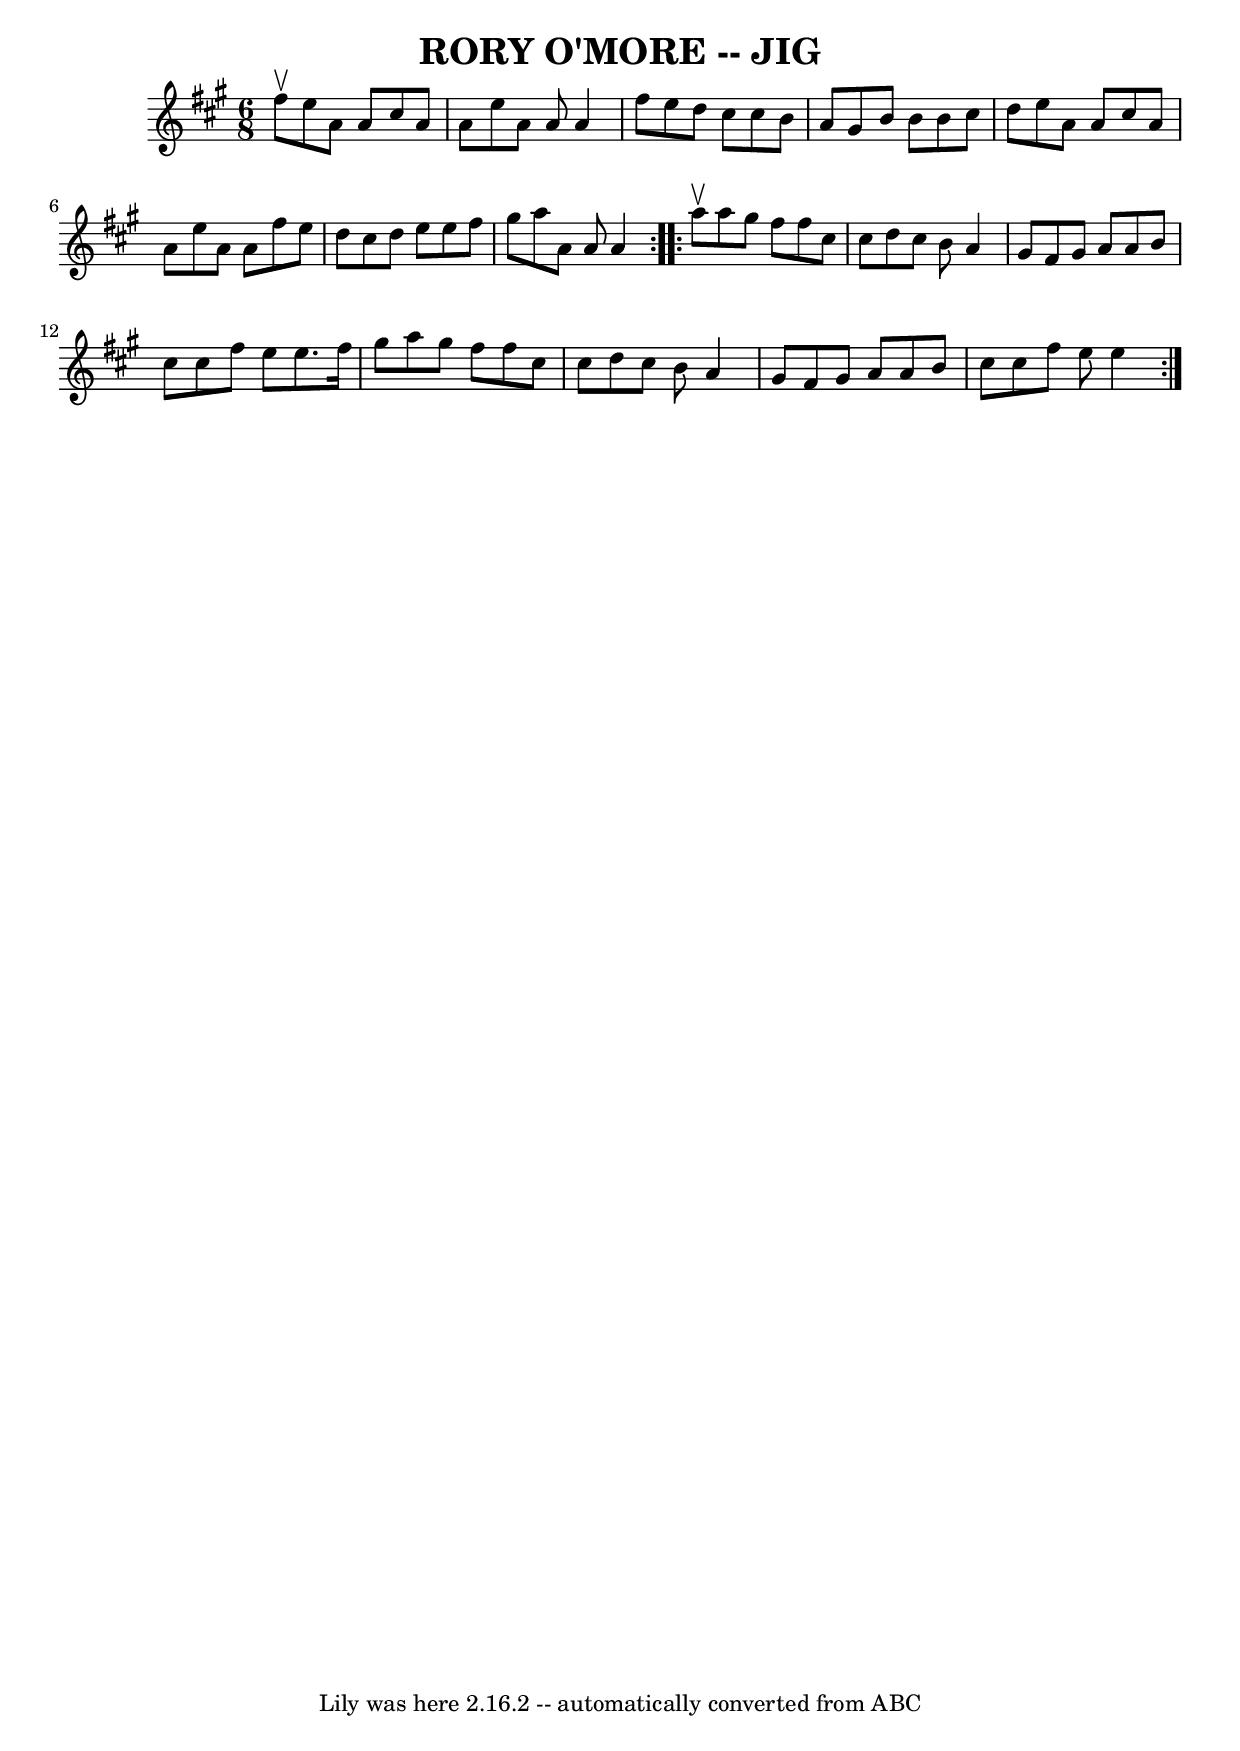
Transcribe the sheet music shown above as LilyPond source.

\version "2.7.40"
\include "Mammoth.ily"
\header {
	%% book = "Ryan's Mammoth Collection of Fiddle Tunes"
	crossRefNumber = "1"
	footnotes = ""
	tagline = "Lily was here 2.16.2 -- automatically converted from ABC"
	title = "RORY O'MORE -- JIG"
}
voicedefault =  {


\repeat volta 2 {
\time 6/8 
\key a \major fis''8^\upbow       |
 e''8 a'8 a'8    
cis''8 a'8 a'8    |
 e''8 a'8 a'8 a'4 fis''8    
|
 e''8 d''8 cis''8 cis''8 b'8 a'8    |
 gis'8   
 b'8 b'8 b'8 cis''8 d''8    |
     |
 e''8 a'8    
a'8 cis''8 a'8 a'8    |
 e''8 a'8 a'8 fis''8 e''8  
 d''8    |
 cis''8 d''8 e''8 e''8 fis''8 gis''8    
|
 a''8 a'8 a'8 a'4    }     \repeat volta 2 { a''8^\upbow  
     |
 a''8 gis''8 fis''8 fis''8 cis''8 cis''8    
|
 d''8 cis''8 b'8 a'4 gis'8    |
 fis'8 gis'8   
 a'8 a'8 b'8 cis''8    |
 cis''8 fis''8 e''8 e''8.    
fis''16 gis''8    |
     |
 a''8 gis''8 fis''8 fis''8 
 cis''8 cis''8    |
 d''8 cis''8 b'8 a'4 gis'8    
|
 fis'8 gis'8 a'8 a'8 b'8 cis''8    |
 cis''8   
 fis''8 e''8 e''4    }   
}

\score{
    <<

	\context Staff="default"
	{
	    \voicedefault 
	}

    >>
	\layout {
	}
	\midi {}
}
